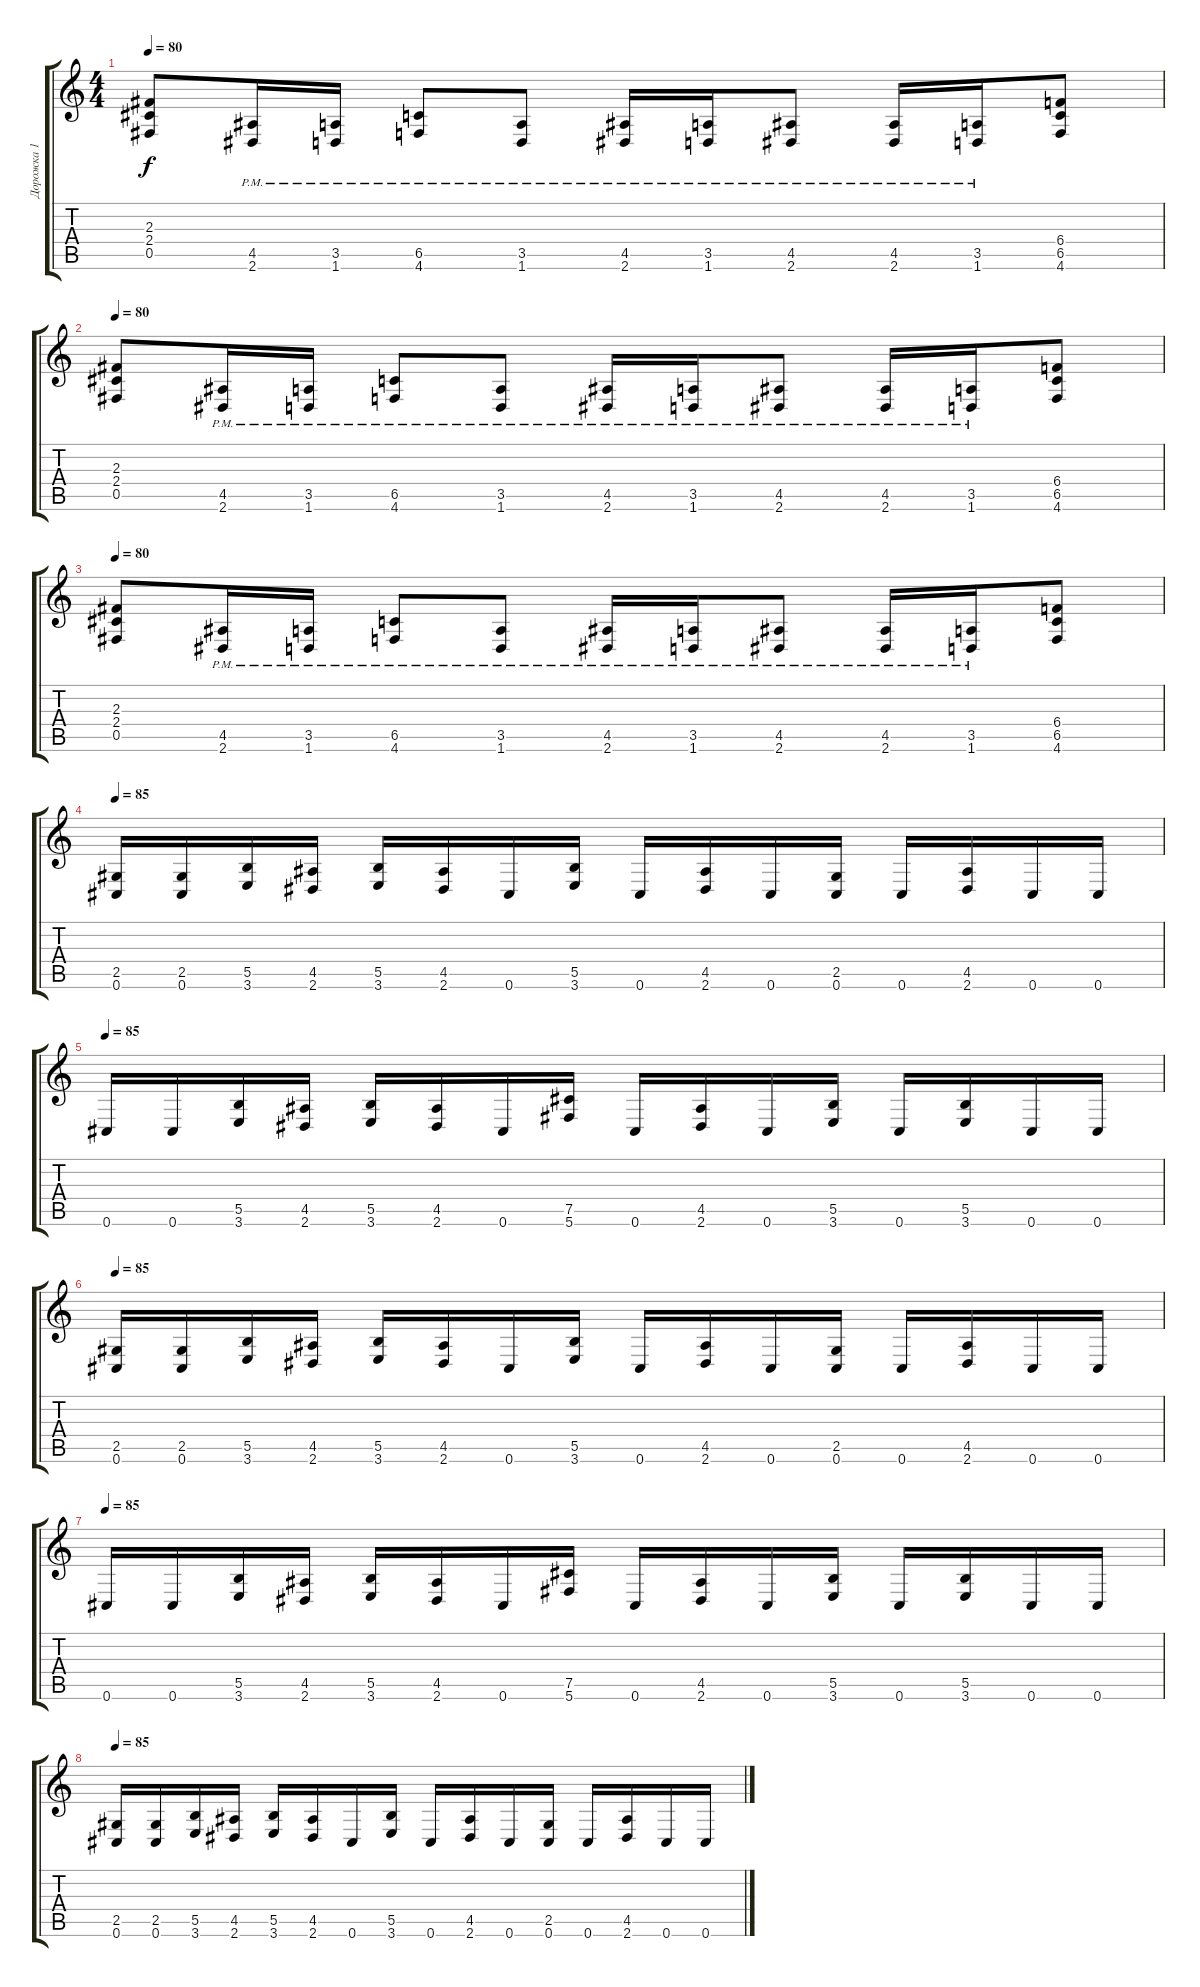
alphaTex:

\track ("Дорожка 1" "Дорожка 1") {instrument distortionguitar}
\staff {score tabs}
\tuning (Db4 Ab3 E3 B2 Gb2 Db2) {hide}
\ts (4 4)
\tempo 80
\clef g2
\ks c
(2.3 2.4 0.5).8{dy f} (4.5{pm} 2.6{pm}).16 (3.5{pm} 1.6{pm}).16 (6.5{pm} 4.6{pm}).8 (3.5{pm} 1.6{pm}).8 (4.5{pm} 2.6{pm}).16 (3.5{pm} 1.6{pm}).16 (4.5{pm} 2.6{pm}).8 (4.5{pm} 2.6{pm}).16 (3.5{pm} 1.6{pm}).16 (6.4 6.5 4.6).8 |
\tempo 80
(2.3 2.4 0.5).8 (4.5{pm} 2.6{pm}).16 (3.5{pm} 1.6{pm}).16 (6.5{pm} 4.6{pm}).8 (3.5{pm} 1.6{pm}).8 (4.5{pm} 2.6{pm}).16 (3.5{pm} 1.6{pm}).16 (4.5{pm} 2.6{pm}).8 (4.5{pm} 2.6{pm}).16 (3.5{pm} 1.6{pm}).16 (6.4 6.5 4.6).8 |
\tempo 80
(2.3 2.4 0.5).8 (4.5{pm} 2.6{pm}).16 (3.5{pm} 1.6{pm}).16 (6.5{pm} 4.6{pm}).8 (3.5{pm} 1.6{pm}).8 (4.5{pm} 2.6{pm}).16 (3.5{pm} 1.6{pm}).16 (4.5{pm} 2.6{pm}).8 (4.5{pm} 2.6{pm}).16 (3.5{pm} 1.6{pm}).16 (6.4 6.5 4.6).8 |
\tempo 85
(2.5 0.6).16 (2.5 0.6).16 (5.5 3.6).16 (4.5 2.6).16 (5.5 3.6).16 (4.5 2.6).16 0.6.16 (5.5 3.6).16 0.6.16 (4.5 2.6).16 0.6.16 (2.5 0.6).16 0.6.16 (4.5 2.6).16 0.6.16 0.6.16 |
\tempo 85
0.6.16 0.6.16 (5.5 3.6).16 (4.5 2.6).16 (5.5 3.6).16 (4.5 2.6).16 0.6.16 (7.5 5.6).16 0.6.16 (4.5 2.6).16 0.6.16 (5.5 3.6).16 0.6.16 (5.5 3.6).16 0.6.16 0.6.16 |
\tempo 85
(2.5 0.6).16 (2.5 0.6).16 (5.5 3.6).16 (4.5 2.6).16 (5.5 3.6).16 (4.5 2.6).16 0.6.16 (5.5 3.6).16 0.6.16 (4.5 2.6).16 0.6.16 (2.5 0.6).16 0.6.16 (4.5 2.6).16 0.6.16 0.6.16 |
\tempo 85
0.6.16 0.6.16 (5.5 3.6).16 (4.5 2.6).16 (5.5 3.6).16 (4.5 2.6).16 0.6.16 (7.5 5.6).16 0.6.16 (4.5 2.6).16 0.6.16 (5.5 3.6).16 0.6.16 (5.5 3.6).16 0.6.16 0.6.16 |
\tempo 85
(2.5 0.6).16 (2.5 0.6).16 (5.5 3.6).16 (4.5 2.6).16 (5.5 3.6).16 (4.5 2.6).16 0.6.16 (5.5 3.6).16 0.6.16 (4.5 2.6).16 0.6.16 (2.5 0.6).16 0.6.16 (4.5 2.6).16 0.6.16 0.6.16
